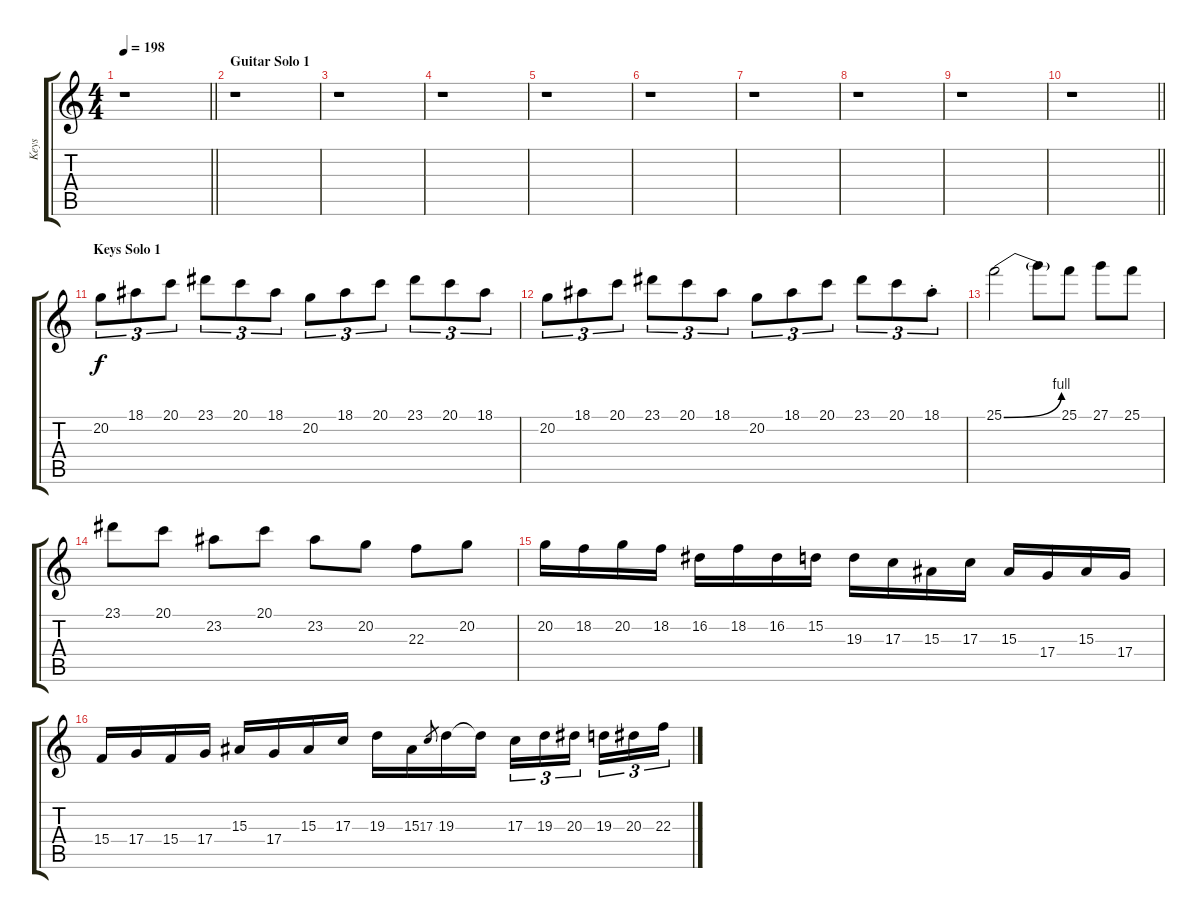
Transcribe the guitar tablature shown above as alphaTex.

\track ("Keys" "Keys") {instrument stringensemble2}
\staff {score tabs}
\tuning (E4 B3 G3 D3 A2 E2) {hide}
\ts (4 4)
\tempo 198
\clef g2
\barLineRight lightlight
\ks c
r.1{dy f} |
\section ("" "Guitar Solo 1")
r.1 |
r.1 |
r.1 |
r.1 |
r.1 |
r.1 |
r.1 |
r.1 |
\barLineRight lightlight
r.1 |
\section ("" "Keys Solo 1")
20.2.8{tu (3 2) volume 14 instrument lead2sawtooth} 18.1.8{tu (3 2)} 20.1.8{tu (3 2)} 23.1.8{tu (3 2)} 20.1.8{tu (3 2)} 18.1.8{tu (3 2)} 20.2.8{tu (3 2)} 18.1.8{tu (3 2)} 20.1.8{tu (3 2)} 23.1.8{tu (3 2)} 20.1.8{tu (3 2)} 18.1.8{tu (3 2)} |
20.2.8{tu (3 2)} 18.1.8{tu (3 2)} 20.1.8{tu (3 2)} 23.1.8{tu (3 2)} 20.1.8{tu (3 2)} 18.1.8{tu (3 2)} 20.2.8{tu (3 2)} 18.1.8{tu (3 2)} 20.1.8{tu (3 2)} 23.1.8{tu (3 2)} 20.1.8{tu (3 2)} 18.1{st}.8{tu (3 2)} |
25.1{be (bend 0 0 60 4)}.2 25.1{t}.8 25.1.8 27.1.8 25.1.8 |
23.1.8 20.1.8 23.2.8 20.1.8 23.2.8 20.2.8 22.3.8 20.2.8 |
20.2.16 18.2.16 20.2.16 18.2.16 16.2.16 18.2.16 16.2.16 15.2.16 19.3.16 17.3.16 15.3.16 17.3.16 15.3.16 17.4.16 15.3.16 17.4.16 |
15.4.16 17.4.16 15.4.16 17.4.16 15.3.16 17.4.16 15.3.16 17.3.16 19.3.16 15.3.16 17.3.8{gr} 19.3.16 19.3{t}.16 17.3.16{tu (3 2)} 19.3.16{tu (3 2)} 20.3.16{tu (3 2) beam splitsecondary} 19.3.16{tu (3 2)} 20.3.16{tu (3 2)} 22.3.16{tu (3 2)}
